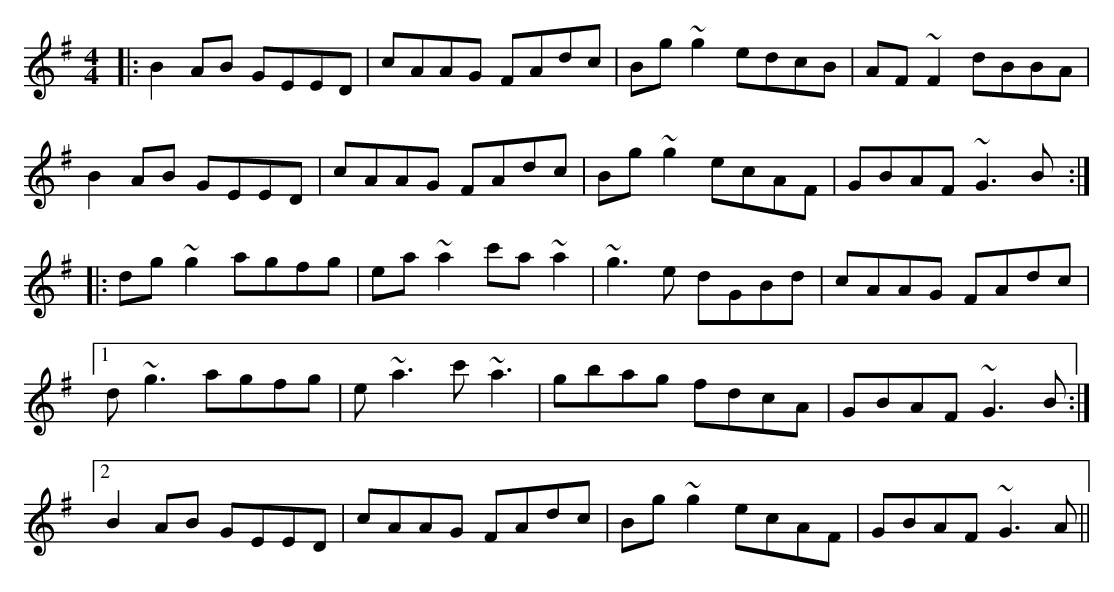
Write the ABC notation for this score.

X:1
M:4/4
K:G
|:B2AB GEED|cAAG FAdc|Bg~g2 edcB|AF~F2 dBBA|
B2AB GEED|cAAG FAdc|Bg~g2 ecAF|GBAF ~G3B:|
|:dg~g2 agfg|ea~a2 c'a~a2|~g3e dGBd|cAAG FAdc|
[1 d~g3 agfg|e~a3 c'~a3|gbag fdcA|GBAF ~G3B:|
[2 B2AB GEED|cAAG FAdc|Bg~g2 ecAF|GBAF ~G3A||
